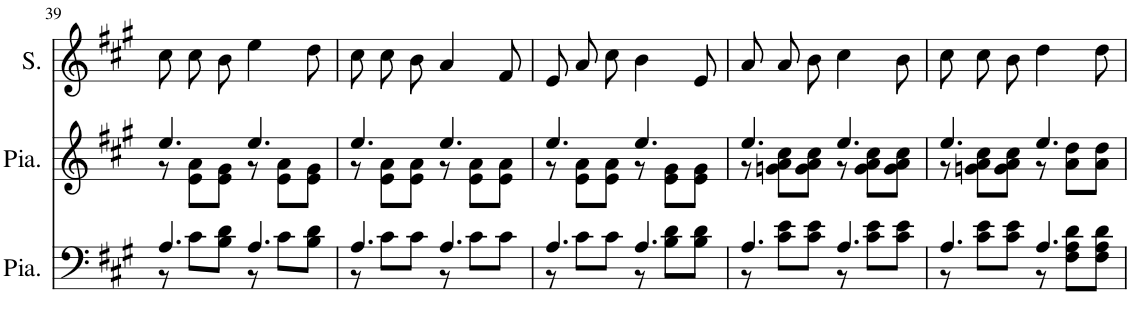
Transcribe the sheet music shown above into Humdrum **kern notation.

**kern	**kern	**kern
*part3	*part2	*part1
*staff3	*staff2	*staff1
*I"Piano	*I"Piano	*I"Soprano
*I'Pia.	*I'Pia.	*I'S.
!!LO:PB:g=z
*clefF4	*clefG2	*clefG2
*	*	*Trd1c2
*k[f#c#g#]	*k[f#c#g#]	*k[f#c#g#]
*M6/8	*M6/8	*M6/8
=39	=39	=39
*^	*^	*
4.A/	8r	4.ee/	8r	8cc#\L
.	8c#\L	.	8e\ 8a\L	8cc#\
.	8B\ 8d\J	.	8e\ 8g#\J	8b\J
4.A/	8r	4.ee/	8r	4ee\
.	8c#\L	.	8e\ 8a\L	.
.	8B\ 8d\J	.	8e\ 8g#\J	8dd\
=40	=40	=40	=40	=40
4.A/	8r	4.ee/	8r	8cc#\L
.	8c#\L	.	8e\ 8a\L	8cc#\
.	8c#\J	.	8e\ 8a\J	8b\J
4.A/	8r	4.ee/	8r	4a/
.	8c#\L	.	8e\ 8a\L	.
.	8c#\J	.	8e\ 8a\J	8f#/
=41	=41	=41	=41	=41
4.A/	8r	4.ee/	8r	8e/L
.	8c#\L	.	8e\ 8a\L	8a/
.	8c#\J	.	8e\ 8a\J	8cc#/J
4.A/	8r	4.ee/	8r	4b\
.	8B\ 8d\L	.	8e\ 8g#\L	.
.	8B\ 8d\J	.	8e\ 8g#\J	8e/
=42	=42	=42	=42	=42
4.A/	8r	4.ee/	8r	8a/L
.	8c#\ 8e\L	.	8gn\ 8a\ 8cc#\L	8a/
.	8c#\ 8e\J	.	8g\ 8a\ 8cc#\J	8b/J
4.A/	8r	4.ee/	8r	4cc#\
.	8c#\ 8e\L	.	8g\ 8a\ 8cc#\L	.
.	8c#\ 8e\J	.	8g\ 8a\ 8cc#\J	8b\
=43	=43	=43	=43	=43
4.A/	8r	4.ee/	8r	8cc#\L
.	8c#\ 8e\L	.	8gn\ 8a\ 8cc#\L	8cc#\
.	8c#\ 8e\J	.	8g\ 8a\ 8cc#\J	8b\J
4.A/	8r	4.ee/	8r	4dd\
.	8F#\ 8A\ 8d\L	.	8a\ 8dd\L	.
.	8F#\ 8A\ 8d\J	.	8a\ 8dd\J	8dd\
*v	*v	*	*	*
*	*v	*v	*
=	=	=
*-	*-	*-
